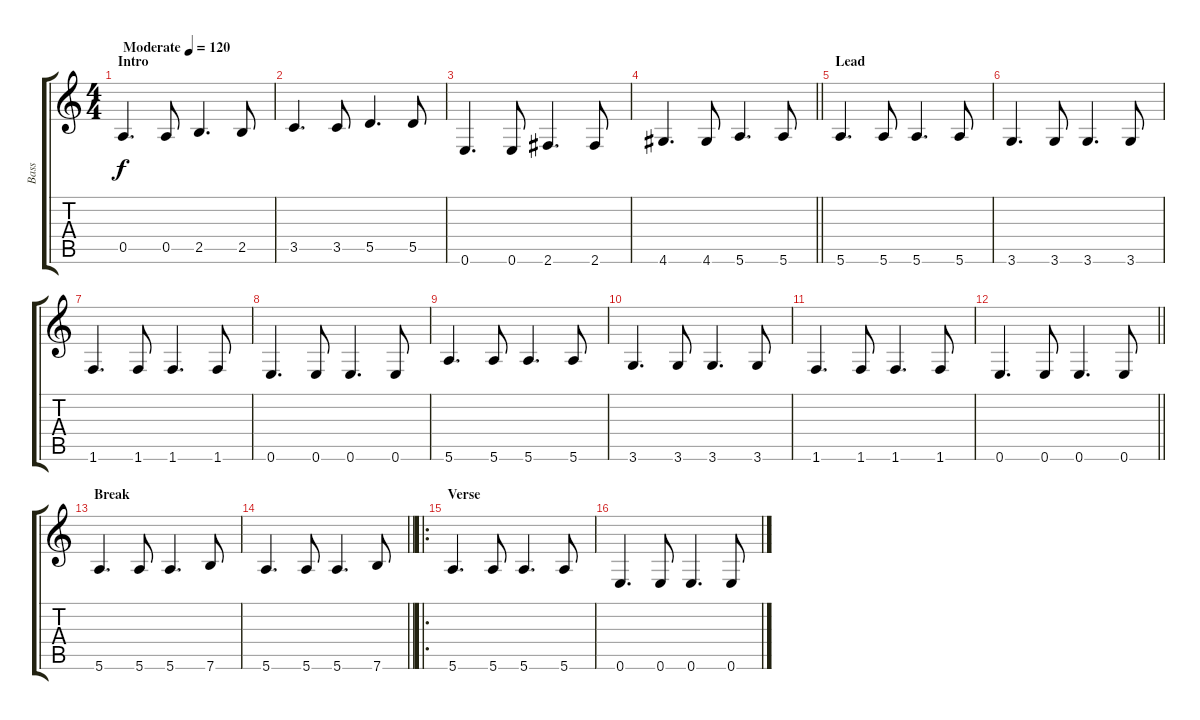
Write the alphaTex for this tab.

\track ("Bass" "Bass") {instrument electricbassfinger}
\staff {score tabs}
\tuning (E4 B3 G3 D3 A2 E2) {hide}
\ts (4 4)
\section ("" "Intro")
\tempo (120 "Moderate")
\clef g2
\ks c
0.5.4{d dy f instrument electricbassfinger} 0.5.8 2.5.4{d} 2.5.8 |
3.5.4{d} 3.5.8 5.5.4{d} 5.5.8 |
0.6.4{d} 0.6.8 2.6.4{d} 2.6.8 |
\barLineRight lightlight
4.6.4{d} 4.6.8 5.6.4{d} 5.6.8 |
\section ("" "Lead")
5.6.4{d} 5.6.8 5.6.4{d} 5.6.8 |
3.6.4{d} 3.6.8 3.6.4{d} 3.6.8 |
1.6.4{d} 1.6.8 1.6.4{d} 1.6.8 |
0.6.4{d} 0.6.8 0.6.4{d} 0.6.8 |
5.6.4{d} 5.6.8 5.6.4{d} 5.6.8 |
3.6.4{d} 3.6.8 3.6.4{d} 3.6.8 |
1.6.4{d} 1.6.8 1.6.4{d} 1.6.8 |
\barLineRight lightlight
0.6.4{d} 0.6.8 0.6.4{d} 0.6.8 |
\section ("" "Break")
5.6.4{d} 5.6.8 5.6.4{d} 7.6.8 |
\barLineRight lightlight
5.6.4{d} 5.6.8 5.6.4{d} 7.6.8 |
\ro
\section ("" "Verse")
5.6.4{d} 5.6.8 5.6.4{d} 5.6.8 |
0.6.4{d} 0.6.8 0.6.4{d} 0.6.8
